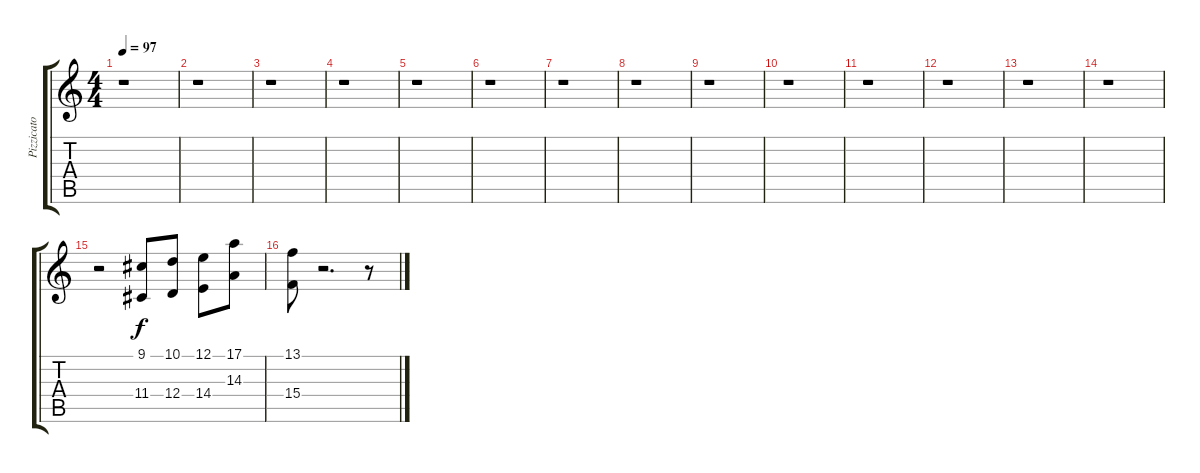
\track ("Pizzicato" "Pizzicato") {instrument pizzicatostrings}
\staff {score tabs}
\tuning (E4 B3 G3 D3 A2 E2) {hide}
\ts (4 4)
\tempo 97
\clef g2
\ks c
r.1{dy f} |
r.1 |
r.1 |
r.1 |
r.1 |
r.1 |
r.1 |
r.1 |
r.1 |
r.1 |
r.1 |
r.1 |
r.1 |
r.1 |
r.2 (9.1 11.4).8 (10.1 12.4).8 (12.1 14.4).8 (17.1 14.3).8 |
(13.1 15.4).8 r.2{d} r.8
